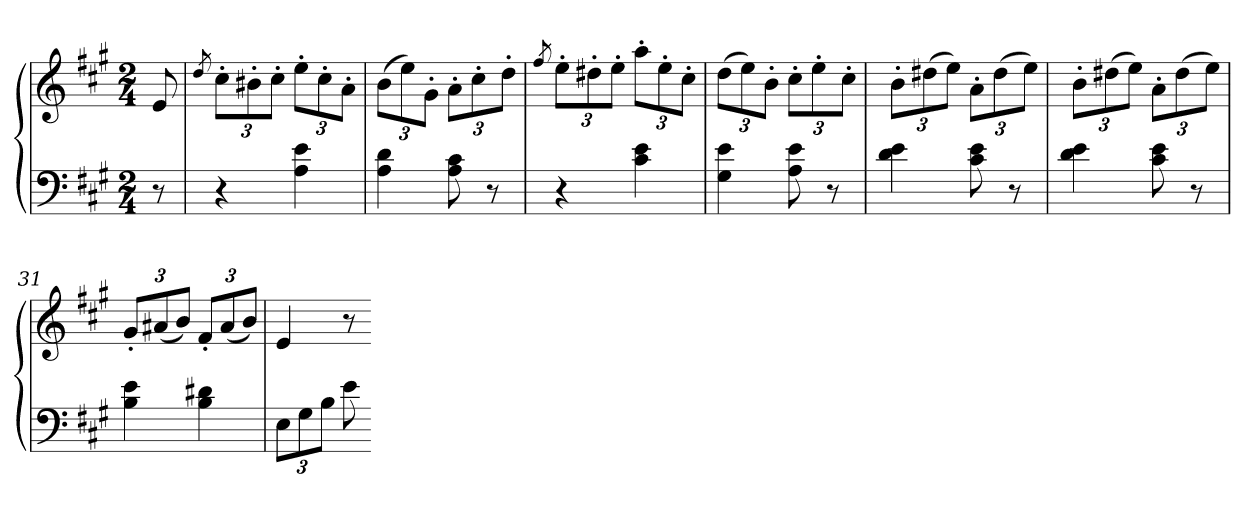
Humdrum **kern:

**kern	**kern
*part1	*part1
*staff2	*staff1
*clefF4	*clefG2
*k[f#c#g#]	*k[f#c#g#]
*A:	*A:
*M2/4	*M2/4
=	=
8r	8e
=25	=25
.	8qdd
4r	12cc#'L
.	12b#X'
.	12cc#'J
4A 4e	12ee'L
.	12cc#'
.	12a'J
=26	=26
4A 4d	(12bL
.	12ee)
.	12g#'J
8A 8c#	12a'L
.	12cc#'
8r	.
.	12dd'J
=27	=27
.	8qff#
4r	12ee'L
.	12dd#X'
.	12ee'J
4c# 4e	12aa'L
.	12ee'
.	12cc#'J
=28	=28
4G# 4e	(12ddL
.	12ee)
.	12b'J
8A 8e	12cc#'L
.	12ee'
8r	.
.	12cc#'J
=29	=29
4d 4e	12b'L
.	(12dd#X
.	12eeJ)
8c# 8e	12a'L
.	(12dd#
8r	.
.	12eeJ)
=30	=30
4d 4e	12b'L
.	(12dd#X
.	12eeJ)
8c# 8e	12a'L
.	(12dd#
8r	.
.	12eeJ)
=31	=31
4B 4e	12g#'L
.	(12a#X
.	12bJ)
4B 4d#X	12f#'L
.	(12a#
.	12bJ)
=32	=32
12EL	4e
12G#	.
12BJ	.
8e	8r
=-	=-
*-	*-
